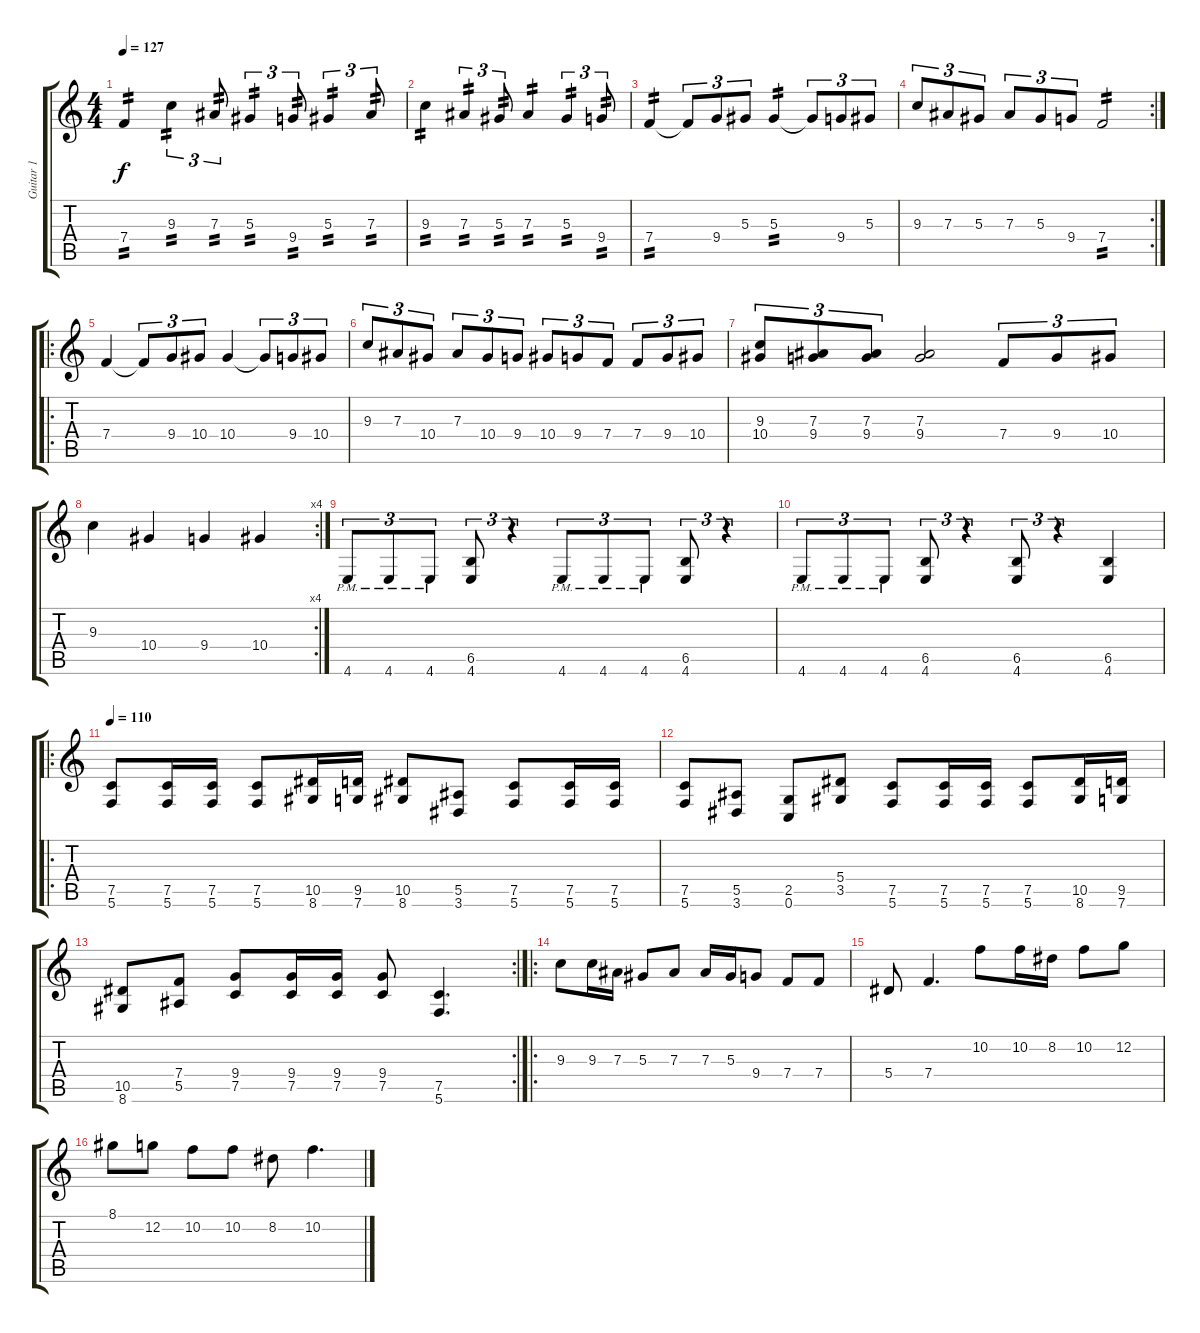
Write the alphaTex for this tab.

\track ("Guitar 1" "Guitar 1") {instrument overdrivenguitar}
\staff {score tabs}
\tuning (C4 G3 Eb3 Bb2 F2 C2) {hide}
\ts (4 4)
\tempo 127
\clef g2
\ks c
7.4.4{tp 2 dy f} 9.3.4{tu (3 2) tp 2} 7.3.8{tu (3 2) tp 2} 5.3.4{tu (3 2) tp 2} 9.4.8{tu (3 2) tp 2} 5.3.4{tu (3 2) tp 2} 7.3.8{tu (3 2) tp 2} |
9.3.4{tp 2} 7.3.4{tu (3 2) tp 2} 5.3.8{tu (3 2) tp 2} 7.3.4{tp 2} 5.3.4{tu (3 2) tp 2} 9.4.8{tu (3 2) tp 2} |
7.4.4{tp 2} 7.4{t}.8{tu (3 2)} 9.4.8{tu (3 2)} 5.3.8{tu (3 2)} 5.3.4{tp 2} 5.3{t}.8{tu (3 2)} 9.4.8{tu (3 2)} 5.3.8{tu (3 2)} |
\rc 2
9.3.8{tu (3 2)} 7.3.8{tu (3 2)} 5.3.8{tu (3 2)} 7.3.8{tu (3 2)} 5.3.8{tu (3 2)} 9.4.8{tu (3 2)} 7.4.2{tp 2} |
\ro
7.4.4 7.4{t}.8{tu (3 2)} 9.4.8{tu (3 2)} 10.4.8{tu (3 2)} 10.4.4 10.4{t}.8{tu (3 2)} 9.4.8{tu (3 2)} 10.4.8{tu (3 2)} |
9.3.8{tu (3 2)} 7.3.8{tu (3 2)} 10.4.8{tu (3 2)} 7.3.8{tu (3 2)} 10.4.8{tu (3 2)} 9.4.8{tu (3 2)} 10.4.8{tu (3 2)} 9.4.8{tu (3 2)} 7.4.8{tu (3 2)} 7.4.8{tu (3 2)} 9.4.8{tu (3 2)} 10.4.8{tu (3 2)} |
(9.3 10.4).8{tu (3 2)} (7.3 9.4).8{tu (3 2)} (7.3 9.4).8{tu (3 2)} (7.3 9.4).2 7.4.8{tu (3 2)} 9.4.8{tu (3 2)} 10.4.8{tu (3 2)} |
\rc 4
9.3.4 10.4.4 9.4.4 10.4.4 |
4.6{pm}.8{tu (3 2)} 4.6{pm}.8{tu (3 2)} 4.6{pm}.8{tu (3 2)} (6.5 4.6).8{tu (3 2)} r.4{tu (3 2)} 4.6{pm}.8{tu (3 2)} 4.6{pm}.8{tu (3 2)} 4.6{pm}.8{tu (3 2)} (6.5 4.6).8{tu (3 2)} r.4{tu (3 2)} |
4.6{pm}.8{tu (3 2)} 4.6{pm}.8{tu (3 2)} 4.6{pm}.8{tu (3 2)} (6.5 4.6).8{tu (3 2)} r.4{tu (3 2)} (6.5 4.6).8{tu (3 2)} r.4{tu (3 2)} (6.5 4.6).4 |
\ro
\tempo 110
(7.5 5.6).8 (7.5 5.6).16 (7.5 5.6).16 (7.5 5.6).8 (10.5 8.6).16 (9.5 7.6).16 (10.5 8.6).8 (5.5 3.6).8 (7.5 5.6).8 (7.5 5.6).16 (7.5 5.6).16 |
(7.5 5.6).8 (5.5 3.6).8 (2.5 0.6).8 (5.4 3.5).8 (7.5 5.6).8 (7.5 5.6).16 (7.5 5.6).16 (7.5 5.6).8 (10.5 8.6).16 (9.5 7.6).16 |
\rc 2
(10.5 8.6).8 (7.4 5.5).8 (9.4 7.5).8 (9.4 7.5).16 (9.4 7.5).16 (9.4 7.5).8 (7.5 5.6).4{d} |
\ro
9.3.8 9.3.16 7.3.16 5.3.8 7.3.8 7.3.16 5.3.16 9.4.8 7.4.8 7.4.8 |
5.4.8 7.4.4{d} 10.2.8 10.2.16 8.2.16 10.2.8 12.2.8 |
8.1.8 12.2.8 10.2.8 10.2.8 8.2.8 10.2.4{d}
